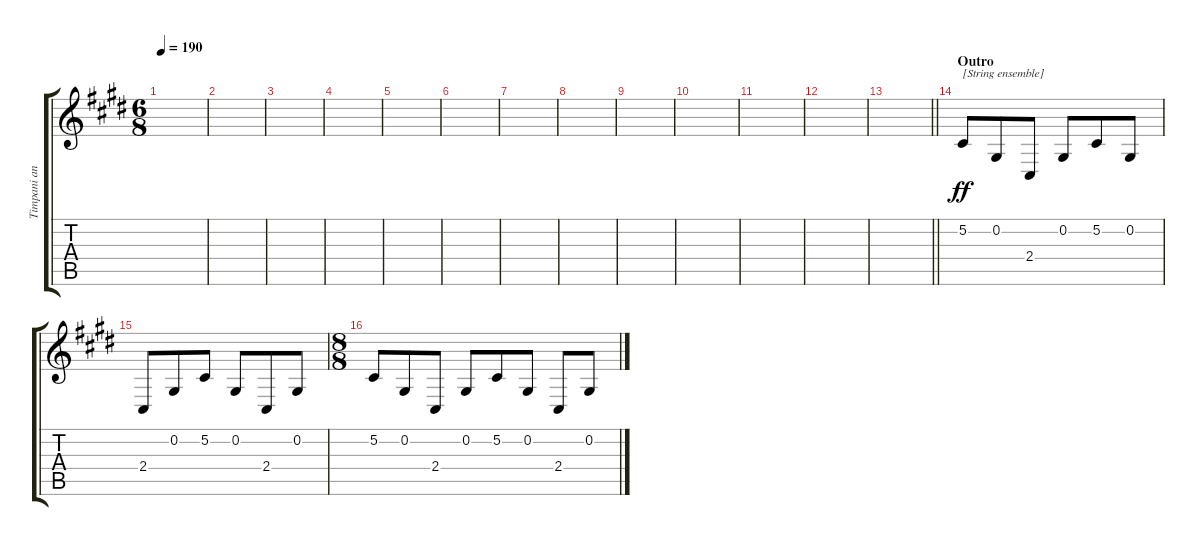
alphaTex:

\track ("Timpani and etc." "Timpani an") {instrument timpani}
\staff {score tabs}
\tuning (Db5 Ab3 E3 B2 Gb2 B1) {hide}
\ts (6 8)
\tempo 190
\clef g2
\ks c#minor
|
|
|
|
|
|
|
|
|
|
|
|
\barLineRight lightlight
|
\section ("" "Outro")
5.2.8{txt "[String ensemble]" dy ff instrument stringensemble1} 0.2.8 2.4.8 0.2.8 5.2.8 0.2.8 |
2.4.8 0.2.8 5.2.8 0.2.8 2.4.8 0.2.8 |
\ts (8 8)
5.2.8 0.2.8 2.4.8 0.2.8 5.2.8 0.2.8 2.4.8 0.2.8
